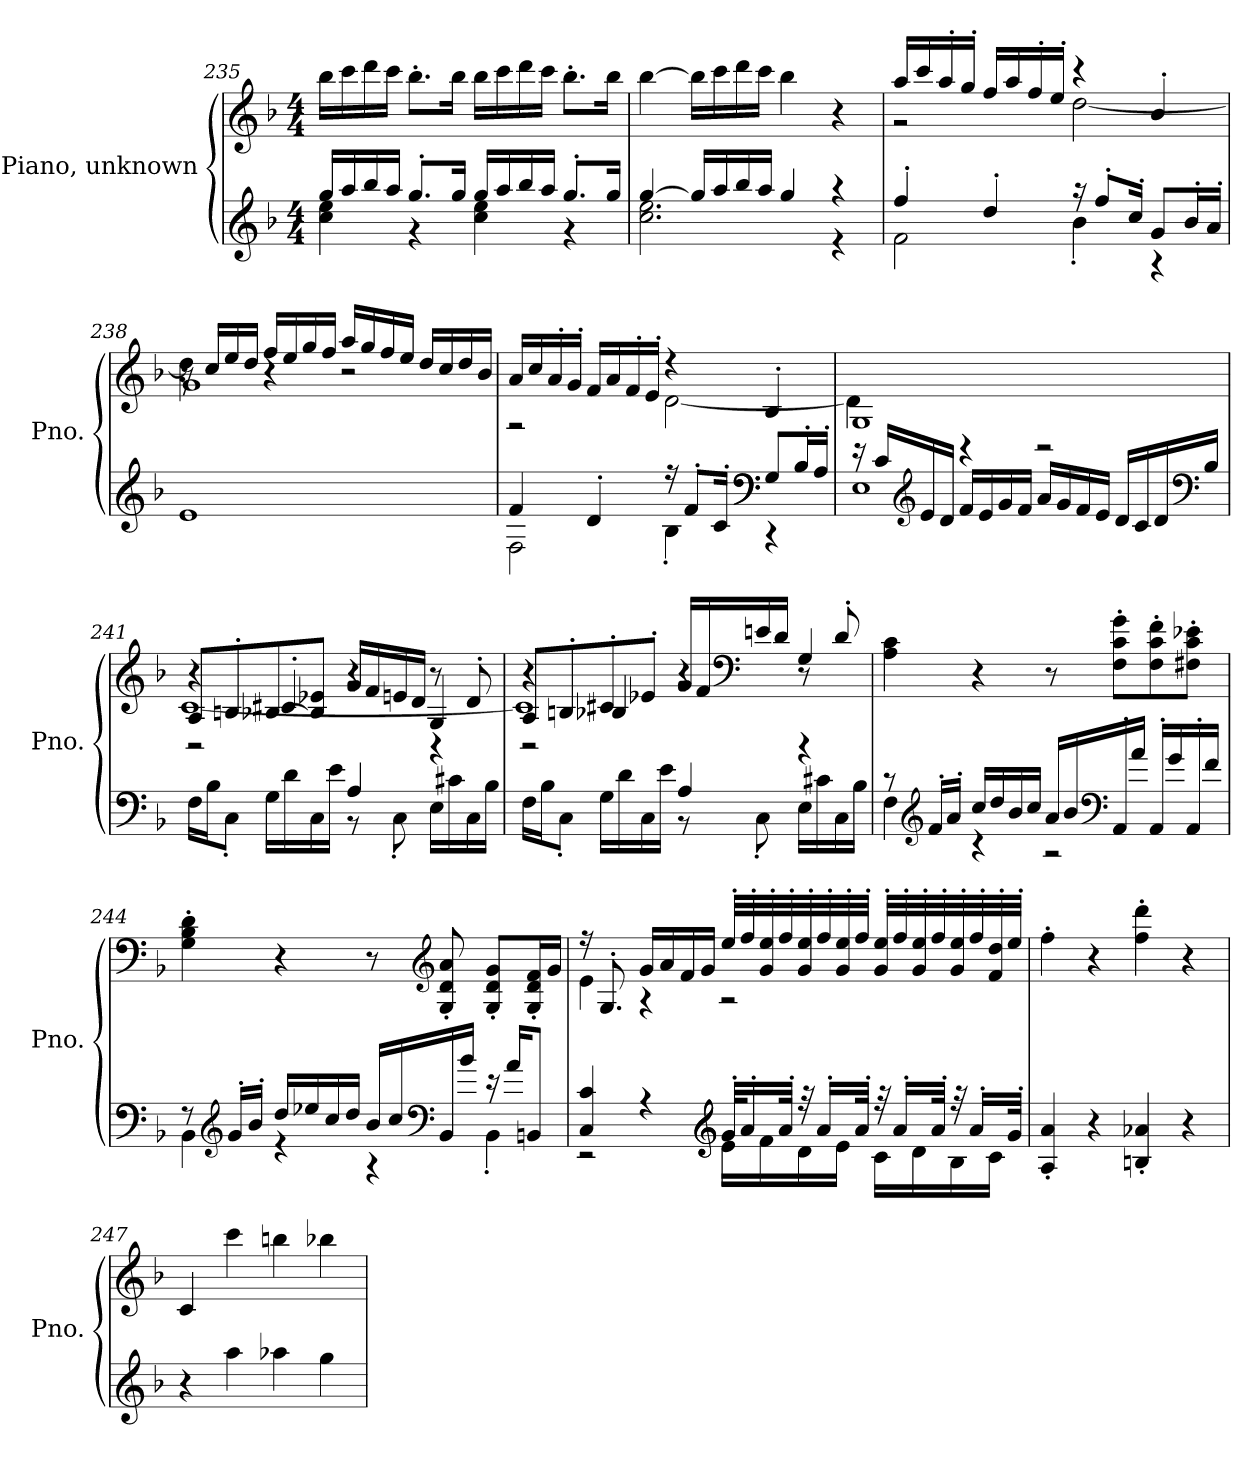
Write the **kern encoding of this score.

**kern	**kern
*part1	*part1
*staff2	*staff1
*I"Piano, unknown	*
*I'Pno.	*
!!LO:PB:g=z
*clefG2	*clefG2
*k[b-]	*k[b-]
*M4/4	*M4/4
=235	=235
*^	*
16gg/LL	4cc\ 4ee\	16bb-\LL
16aa/	.	16ccc\
16bb-/	.	16ddd\
16aa/JJ	.	16ccc\JJ
8.gg'/L	4r	8.bb-'\L
16gg/Jk	.	16bb-\Jk
16gg/LL	4cc\ 4ee\	16bb-\LL
16aa/	.	16ccc\
16bb-/	.	16ddd\
16aa/JJ	.	16ccc\JJ
8.gg'/L	4r	8.bb-'\L
16gg/Jk	.	16bb-\Jk
=236	=236	=236
[4gg/	2.cc\ 2.ee\	[4bb-\
16gg/LL]	.	16bb-\LL]
16aa/	.	16ccc\
16bb-/	.	16ddd\
16aa/JJ	.	16ccc\JJ
4gg/	.	4bb-\
4r	4r	4r
=237	=237	=237
*	*	*^
4ff'/	2f\	16aa/LL	2r
.	.	16ccc/	.
.	.	16aa'/	.
.	.	16gg'/JJ	.
4dd'/	.	16ff/LL	.
.	.	16aa/	.
.	.	16ff'/	.
.	.	16ee'/JJ	.
16r	4b-'\	4r	[2dd\
8ff'/L	.	.	.
16cc'/Jk	.	.	.
8g/L	4r	4b-'/	.
16b-'/L	.	.	.
16a'/JJ	.	.	.
*v	*v	*	*
!!LO:LB:g=z
=238	=238	=238
*	*	*^
1e	16r	4dd\]	1g
.	16cc/LL	.	.
.	16ee/	.	.
.	16dd/JJ	.	.
.	16ff/LL	4r	.
.	16ee/	.	.
.	16gg/	.	.
.	16ff/JJ	.	.
.	16aa/LL	2r	.
.	16gg/	.	.
.	16ff/	.	.
.	16ee/JJ	.	.
.	16dd/LL	.	.
.	16cc/	.	.
.	16dd/	.	.
.	16b-/JJ	.	.
*	*	*v	*v
=239	=239	=239
*^	*	*
4f/	2F\	16a/LL	2r
.	.	16cc/	.
.	.	16a'/	.
.	.	16g'/JJ	.
4d'/	.	16f/LL	.
.	.	16a/	.
.	.	16f'/	.
.	.	16e'/JJ	.
16r	4B-'\	4r	[2d\
8f'/L	.	.	.
16c'/Jk	.	.	.
*clefF4	*	*	*
8G/L	4r	4B-'/	.
16B-'/L	.	.	.
16A'/JJ	.	.	.
!!LO:LB:g=z	!!
=240	=240	=240	=240
16r	1E	1G	4d\]
16c/LL	.	.	.
*clefG2	*	*	*
16e/	.	.	.
16d/JJ	.	.	.
16f/LL	.	.	4r
16e/	.	.	.
16g/	.	.	.
16f/JJ	.	.	.
16a/LL	.	.	2r
16g/	.	.	.
16f/	.	.	.
16e/JJ	.	.	.
16d/LL	.	.	.
16c/	.	.	.
16d/	.	.	.
*clefF4	*	*	*
16B-/JJ	.	.	.
=241	=241	=241	=241
*	*	*	*^
2r	16F\LL	8A/L	[1c	4r
.	16B-\J	.	.	.
.	8C'\J	8Bn'/	.	.
.	16G\LL	[8B-X/	.	4c#X'/
.	16d\	.	.	.
.	16C\	8B-/] 8e-X/J	.	.
.	16e\JJ	.	.	.
4A/	8r	16g/LL	.	4r
.	.	16f/	.	.
.	8C'\	16en/	.	.
.	.	16d/JJ	.	.
4r	16E\LL	8r	.	4G/
.	16c#X\	.	.	.
.	16C\	8d'/	.	.
.	16B-\JJ	.	.	.
!!LO:LB:g=z	!!	!!
=242	=242	=242	=242	=242
2r	16F\LL	8A/L	1c]	4r
.	16B-\J	.	.	.
.	8C'\J	8Bn'/	.	.
.	16G\LL	8c#X'/	.	4B-X/
.	16d\	.	.	.
.	16C\	8e-X'/J	.	.
.	16e\JJ	.	.	.
4A/	8r	16g/LL	.	4r
.	.	16f/	.	.
*	*	*clefF4	*	*
.	8C'\	16en/	.	.
.	.	16d/JJ	.	.
4r	16E\LL	8r	.	4G/
.	16c#X\	.	.	.
.	16C\	8d'/	.	.
.	16B-\JJ	.	.	.
*	*	*v	*v	*v
=243	=243	=243
8r	4F\	4A\ 4c\
*clefG2	*	*
16f'/LL	.	.
16a'/JJ	.	.
16cc/LL	4r	4r
16dd/	.	.
16b-/	.	.
16cc/JJ	.	.
16a/LL	2r	8r
16b-/	.	.
*clefF4	*	*
16AA'/	.	8F\' 8c\' 8g\'L
16a/JJ	.	.
16AA'/LL	.	8F\' 8c\' 8f\'
16g/	.	.
16AA'/	.	8F#X\' 8c\' 8e-X\'J
16f/JJ	.	.
!!LO:LB:g=z
=244	=244	=244
8r	4BB-\	4G\' 4B-\' 4d\'
*clefG2	*	*
16g'/LL	.	.
16b-'/JJ	.	.
16dd/LL	4r	4r
16ee-X/	.	.
16cc/	.	.
16dd/JJ	.	.
16b-/LL	4r	8r
16cc/	.	.
*clefF4	*	*clefG2
16BB-/	.	8G/' 8d/' 8a/'
16b-/JJ	.	.
16r	4BB-'\	8G/' 8d/' 8g/'L
16a/KL	.	.
8BBn/J	.	16G/' 16d/' 16f/'L
.	.	16g/JJ
=245	=245	=245
*	*	*^
4C/ 4c/	2r	16r	4e\
.	.	8.G'/	.
4r	.	16g/LL	4r
.	.	16a/	.
.	.	16f/	.
.	.	16g/JJ	.
*clefG2	*	*	*
32g'/KLL	16e\LL	32ee'/LLL	2r
16a'/	.	32ff'/	.
.	16f\	32g/' 32ee/'	.
32a'/JJk	.	32ff'/	.
32r	16d\	32g/' 32ee/'	.
16a'/LL	.	32ff'/	.
.	16e\JJ	32g/' 32ee/'	.
32a'/JJk	.	32ff'/JJJ	.
32r	16c\LL	32g/' 32ee/'LLL	.
16a'/LL	.	32ff'/	.
.	16d\	32g/' 32ee/'	.
32a'/JJk	.	32ff'/	.
32r	16B-\	32g/' 32ee/'	.
16a'/LL	.	32ff'/	.
.	16c\JJ	32f/' 32dd/'	.
32g'/JJk	.	32ee'/JJJ	.
*v	*v	*	*
*	*v	*v
!!LO:LB:g=z
=246	=246
4A/' 4a/'	4ff'\
4r	4r
4Bn/' 4a-X/'	4ff\' 4ddd\'
4r	4r
=247	=247
4r	4c/
4aa\	4ccc\
4aa-X\	4bbn\
4gg\	4bb-X\
=	=
*-	*-
